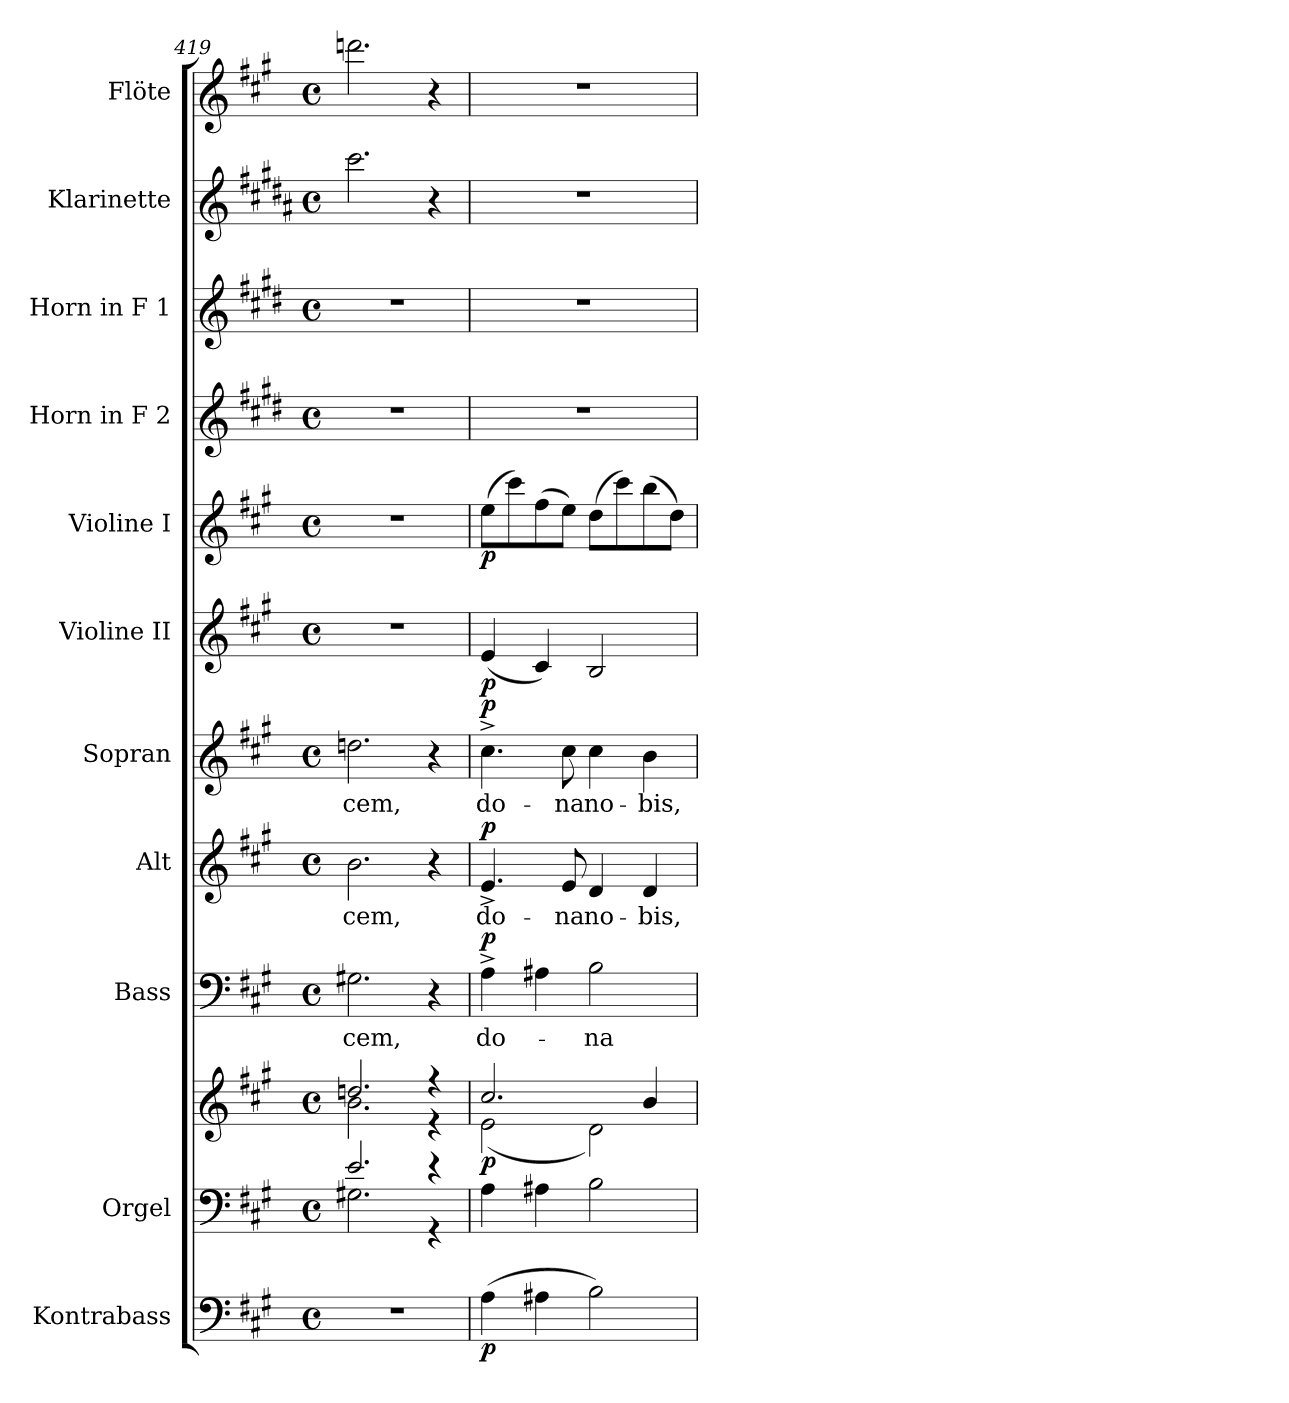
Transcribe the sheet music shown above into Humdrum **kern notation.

**kern	**dynam	**kern	**kern	**dynam	**kern	**text	**dynam	**kern	**text	**dynam	**kern	**text	**dynam	**kern	**dynam	**kern	**dynam	**kern	**kern	**kern	**kern
*part11	*part11	*part10	*part10	*part10	*part9	*part9	*part9	*part8	*part8	*part8	*part7	*part7	*part7	*part6	*part6	*part5	*part5	*part4	*part3	*part2	*part1
*staff12	*staff12	*staff11	*staff10	*staff10/11	*staff9	*staff9	*staff9	*staff8	*staff8	*staff8	*staff7	*staff7	*staff7	*staff6	*staff6	*staff5	*staff5	*staff4	*staff3	*staff2	*staff1
*I"Kontrabass	*	*I"Orgel	*	*	*I"Bass	*	*	*I"Alt	*	*	*I"Sopran	*	*	*I"Violine II	*	*I"Violine I	*	*I"Horn in F 2	*I"Horn in F 1	*I"Klarinette	*I"Flöte
*I'Kb.	*	*I'Org.	*	*	*I'B.	*	*	*I'A.	*	*	*I'S.	*	*	*I'Vl. II	*	*I'Vl. I	*	*	*	*I'Kl.	*I'Fl.
*clefF4	*	*clefF4	*clefG2	*	*clefF4	*	*	*clefG2	*	*	*clefG2	*	*	*clefG2	*	*clefG2	*	*clefG2	*clefG2	*clefG2	*clefG2
*ITrd7c12	*	*	*	*	*	*	*	*	*	*	*	*	*	*	*	*	*	*ITrd4c7	*ITrd4c7	*ITrd1c2	*
*k[f#c#g#]	*	*k[f#c#g#]	*k[f#c#g#]	*	*k[f#c#g#]	*	*	*k[f#c#g#]	*	*	*k[f#c#g#]	*	*	*k[f#c#g#]	*	*k[f#c#g#]	*	*k[f#c#g#]	*k[f#c#g#]	*k[f#c#g#]	*k[f#c#g#]
*A:	*	*A:	*A:	*	*A:	*	*	*A:	*	*	*A:	*	*	*A:	*	*A:	*	*A:	*A:	*A:	*A:
*M4/4	*	*M4/4	*M4/4	*	*M4/4	*	*	*M4/4	*	*	*M4/4	*	*	*M4/4	*	*M4/4	*	*M4/4	*M4/4	*M4/4	*M4/4
*met(c)	*	*met(c)	*met(c)	*	*met(c)	*	*	*met(c)	*	*	*met(c)	*	*	*met(c)	*	*met(c)	*	*met(c)	*met(c)	*met(c)	*met(c)
=419	=419	=419	=419	=419	=419	=419	=419	=419	=419	=419	=419	=419	=419	=419	=419	=419	=419	=419	=419	=419	=419
*	*	*^	*^	*	*	*	*	*	*	*	*	*	*	*	*	*	*	*	*	*	*
!	!	!	!	!	!	!	!	!LO:LY:b	!	!	!LO:LY:b	!	!	!LO:LY:b	!	!	!	!	!	!	!	!	!
1r	.	2.e/	2.G#X\	2.ddn/	2.b\	.	2.G#X\	-cem,	.	2.b\	-cem,	.	2.ddn\	-cem,	.	1r	.	1r	.	1r	1r	2.bb\	2.dddn\
.	.	4r	4r	4r	4r	.	4r	.	.	4r	.	.	4r	.	.	.	.	.	.	.	.	4r	4r
!!LO:PB:g=z
=420	=420	=420	=420	=420	=420	=420	=420	=420	=420	=420	=420	=420	=420	=420	=420	=420	=420	=420	=420	=420	=420	=420	=420
!	!LO:DY:b	!	!	!	!	!LO:DY:b	!	!LO:LY:b	!LO:DY:a	!	!LO:LY:b	!LO:DY:a	!	!LO:LY:b	!LO:DY:a	!	!LO:DY:b	!	!LO:DY:b	!	!	!	!
*	*	*v	*v	*	*	*	*	*	*	*	*	*	*	*	*	*	*	*	*	*	*	*	*
(>4AA\	p	4A\	2.cc#/	(<2e\	p	4A^>\	do-	p	4.e^>/	do-	p	4.cc#^>\	do-	p	(<4e/	p	(>8ee\L	p	1r	1r	1r	1r
.	.	.	.	.	.	.	.	.	.	.	.	.	.	.	.	.	8ccc#\)	.	.	.	.	.
4AA#X\	.	4A#X\	.	.	.	4A#X\	.	.	.	.	.	.	.	.	4c#/)	.	(>8ff#\	.	.	.	.	.
!	!	!	!	!	!	!	!	!	!	!LO:LY:b	!	!	!LO:LY:b	!	!	!	!	!	!	!	!	!
.	.	.	.	.	.	.	.	.	8e/	-na	.	8cc#\	-na	.	.	.	8ee\J)	.	.	.	.	.
!	!	!	!	!	!	!	!LO:LY:b	!	!	!LO:LY:b	!	!	!LO:LY:b	!	!	!	!	!	!	!	!	!
2BB\)	.	2B\	.	2d\)	.	2B\	-na	.	4d/	no-	.	4cc#\	no-	.	2B/	.	(>8dd\L	.	.	.	.	.
.	.	.	.	.	.	.	.	.	.	.	.	.	.	.	.	.	8ccc#\)	.	.	.	.	.
!	!	!	!	!	!	!	!	!	!	!LO:LY:b	!	!	!LO:LY:b	!	!	!	!	!	!	!	!	!
.	.	.	4b/	.	.	.	.	.	4d/	-bis,	.	4b\	-bis,	.	.	.	(>8bb\	.	.	.	.	.
.	.	.	.	.	.	.	.	.	.	.	.	.	.	.	.	.	8dd\J)	.	.	.	.	.
*	*	*	*v	*v	*	*	*	*	*	*	*	*	*	*	*	*	*	*	*	*	*	*
=	=	=	=	=	=	=	=	=	=	=	=	=	=	=	=	=	=	=	=	=	=
*-	*-	*-	*-	*-	*-	*-	*-	*-	*-	*-	*-	*-	*-	*-	*-	*-	*-	*-	*-	*-	*-
